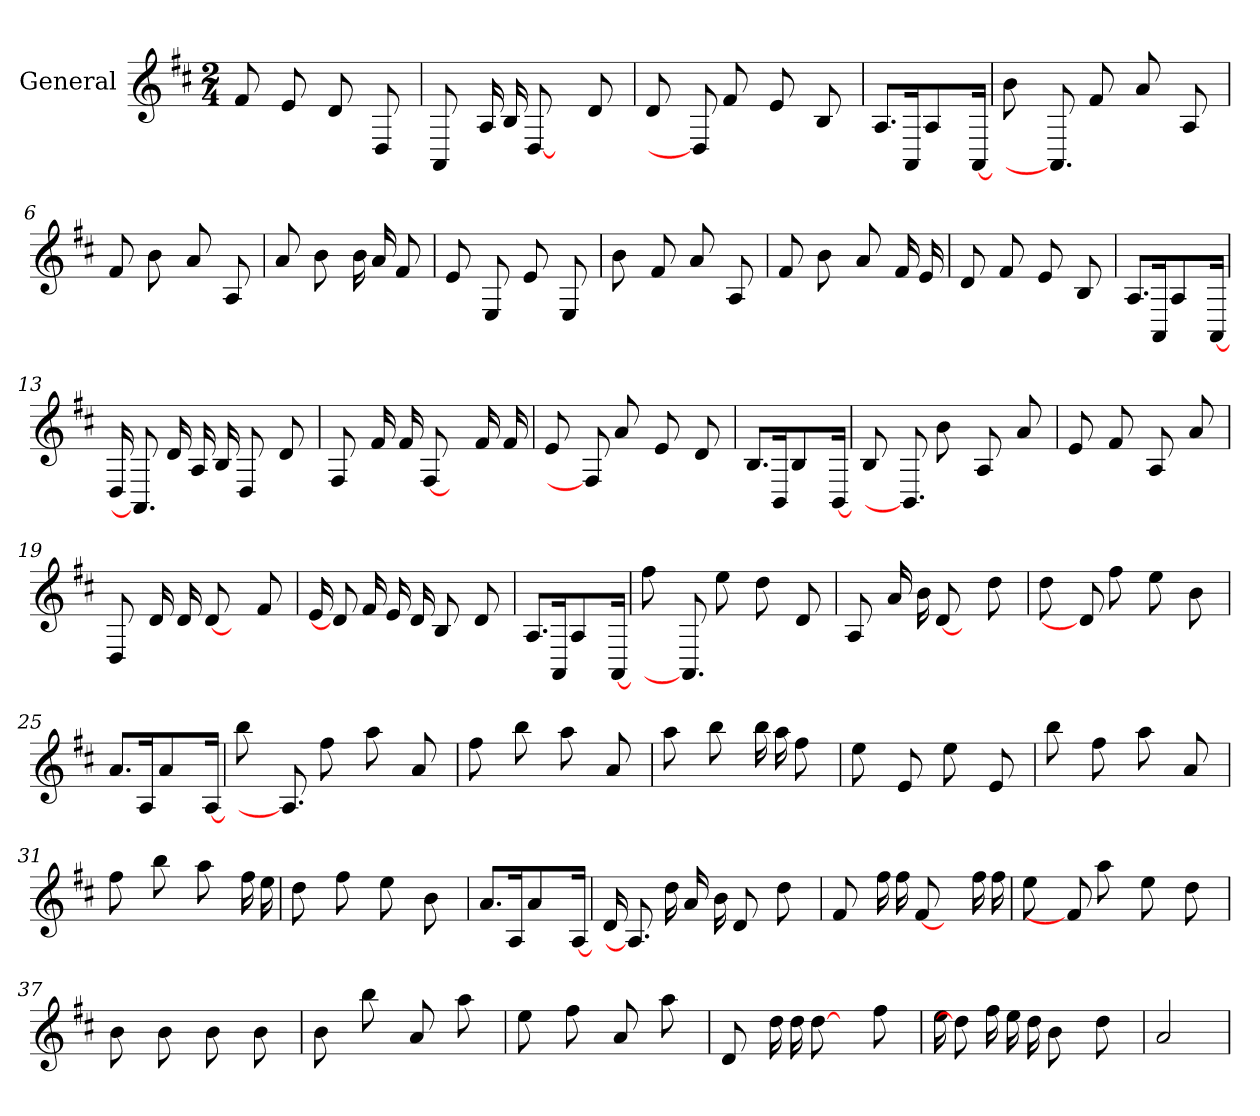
**kern
*part1
*staff1
*I"General
*clefG2
*k[f#c#]
*M2/4
=1
!LO:N:vis=8
4f#
!LO:N:vis=8
4e
!LO:N:vis=8
4d
!LO:N:vis=8
4D
=2
!LO:N:vis=8
4AA
16A
16B
[8D
8ryy
!LO:N:vis=8
4d
=3
!LO:N:vis=8
4d
8D]
!LO:N:vis=8
4f#
!LO:N:vis=8
4e
!LO:N:vis=8
4B
=4
!LO:N:vis=8.
8A/L
16AA/K
!LO:N:vis=8
4A/J
[16AAJk
=5
!LO:N:vis=8
4b
8.AA]
!LO:N:vis=8
4f#
!LO:N:vis=8
4a
!LO:N:vis=8
4A
=6
!LO:N:vis=8
4f#
!LO:N:vis=8
4b
!LO:N:vis=8
4a
!LO:N:vis=8
4A
=7
!LO:N:vis=8
4a
!LO:N:vis=8
4b
16b
16a
!LO:N:vis=8
4f#
=8
!LO:N:vis=8
4e
!LO:N:vis=8
4E
!LO:N:vis=8
4e
!LO:N:vis=8
4E
=9
!LO:N:vis=8
4b
!LO:N:vis=8
4f#
!LO:N:vis=8
4a
!LO:N:vis=8
4A
=10
!LO:N:vis=8
4f#
!LO:N:vis=8
4b
!LO:N:vis=8
4a
16f#
16e
=11
!LO:N:vis=8
4d
!LO:N:vis=8
4f#
!LO:N:vis=8
4e
!LO:N:vis=8
4B
=12
!LO:N:vis=8.
8A/L
16AA/K
!LO:N:vis=8
4A/J
[16AAJk
=13
16D
8.AA]
16d
16A
16B
!LO:N:vis=8
4D
!LO:N:vis=8
4d
=14
!LO:N:vis=8
4F#
16f#
16f#
[8F#
8ryy
16f#
16f#
=15
!LO:N:vis=8
4e
8F#]
!LO:N:vis=8
4a
!LO:N:vis=8
4e
!LO:N:vis=8
4d
=16
!LO:N:vis=8.
8B/L
16BB/K
!LO:N:vis=8
4B/J
[16BBJk
=17
!LO:N:vis=8
4B
8.BB]
!LO:N:vis=8
4b
!LO:N:vis=8
4A
!LO:N:vis=8
4a
=18
!LO:N:vis=8
4e
!LO:N:vis=8
4f#
!LO:N:vis=8
4A
!LO:N:vis=8
4a
=19
!LO:N:vis=8
4D
16d
16d
[8d
8ryy
!LO:N:vis=8
4f#
=20
16e
8d]
16f#
16e
16d
!LO:N:vis=8
4B
!LO:N:vis=8
4d
=21
!LO:N:vis=8.
8A/L
16AA/K
!LO:N:vis=8
4A/J
[16AAJk
=22
!LO:N:vis=8
4ff#
8.AA]
!LO:N:vis=8
4ee
!LO:N:vis=8
4dd
!LO:N:vis=8
4d
=23
!LO:N:vis=8
4A
16a
16b
[8d
8ryy
!LO:N:vis=8
4dd
=24
!LO:N:vis=8
4dd
8d]
!LO:N:vis=8
4ff#
!LO:N:vis=8
4ee
!LO:N:vis=8
4b
=25
!LO:N:vis=8.
8a/L
16A/K
!LO:N:vis=8
4a/J
[16AJk
=26
!LO:N:vis=8
4bb
8.A]
!LO:N:vis=8
4ff#
!LO:N:vis=8
4aa
!LO:N:vis=8
4a
=27
!LO:N:vis=8
4ff#
!LO:N:vis=8
4bb
!LO:N:vis=8
4aa
!LO:N:vis=8
4a
=28
!LO:N:vis=8
4aa
!LO:N:vis=8
4bb
16bb
16aa
!LO:N:vis=8
4ff#
=29
!LO:N:vis=8
4ee
!LO:N:vis=8
4e
!LO:N:vis=8
4ee
!LO:N:vis=8
4e
=30
!LO:N:vis=8
4bb
!LO:N:vis=8
4ff#
!LO:N:vis=8
4aa
!LO:N:vis=8
4a
=31
!LO:N:vis=8
4ff#
!LO:N:vis=8
4bb
!LO:N:vis=8
4aa
16ff#
16ee
=32
!LO:N:vis=8
4dd
!LO:N:vis=8
4ff#
!LO:N:vis=8
4ee
!LO:N:vis=8
4b
=33
!LO:N:vis=8.
8a/L
16A/K
!LO:N:vis=8
4a/J
[16AJk
=34
16d
8.A]
16dd
16a
16b
!LO:N:vis=8
4d
!LO:N:vis=8
4dd
=35
!LO:N:vis=8
4f#
16ff#
16ff#
[8f#
8ryy
16ff#
16ff#
=36
!LO:N:vis=8
4ee
8f#]
!LO:N:vis=8
4aa
!LO:N:vis=8
4ee
!LO:N:vis=8
4dd
=37
!LO:N:vis=8
4b
!LO:N:vis=8
4b
!LO:N:vis=8
4b
!LO:N:vis=8
4b
=38
!LO:N:vis=8
4b
!LO:N:vis=8
4bb
!LO:N:vis=8
4a
!LO:N:vis=8
4aa
=39
!LO:N:vis=8
4ee
!LO:N:vis=8
4ff#
!LO:N:vis=8
4a
!LO:N:vis=8
4aa
=40
!LO:N:vis=8
4d
16dd
16dd
[8dd
8ryy
!LO:N:vis=8
4ff#
=41
16ee
8dd]
16ff#
16ee
16dd
!LO:N:vis=8
4b
!LO:N:vis=8
4dd
=42
2a
=
*-
